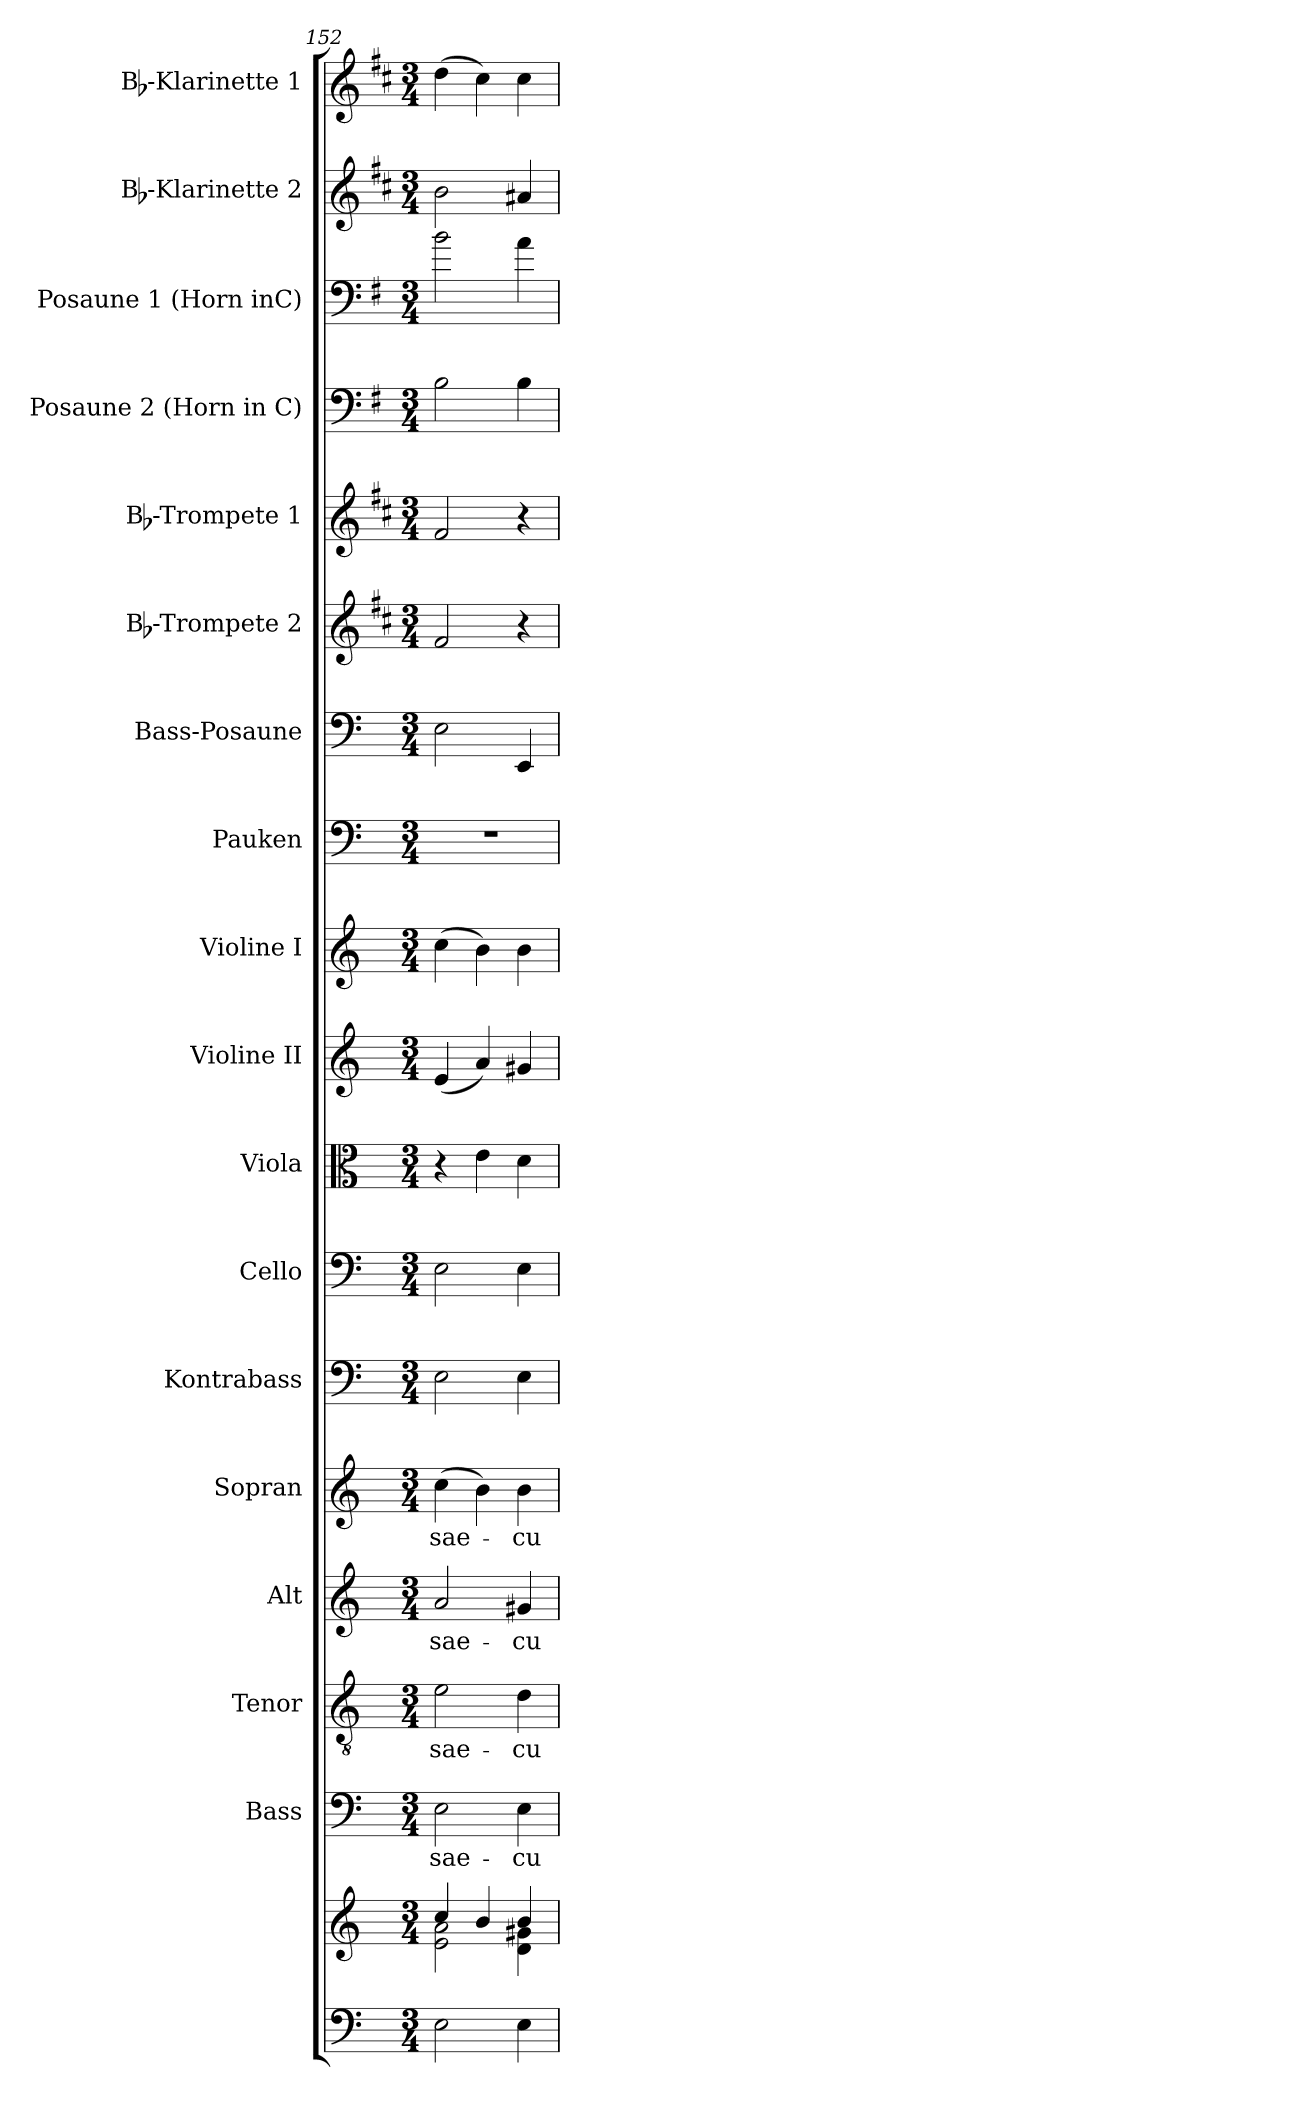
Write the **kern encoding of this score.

**kern	**kern	**kern	**text	**kern	**text	**kern	**text	**kern	**text	**kern	**kern	**kern	**kern	**kern	**kern	**kern	**kern	**kern	**kern	**kern	**kern	**kern
*part18	*part18	*part17	*part17	*part16	*part16	*part15	*part15	*part14	*part14	*part13	*part12	*part11	*part10	*part9	*part8	*part7	*part6	*part5	*part4	*part3	*part2	*part1
*staff19	*staff18	*staff17	*staff17	*staff16	*staff16	*staff15	*staff15	*staff14	*staff14	*staff13	*staff12	*staff11	*staff10	*staff9	*staff8	*staff7	*staff6	*staff5	*staff4	*staff3	*staff2	*staff1
*	*	*I"Bass	*	*I"Tenor	*	*I"Alt	*	*I"Sopran	*	*I"Kontrabass	*I"Cello	*I"Viola	*I"Violine II	*I"Violine I	*I"Pauken	*I"Bass-Posaune	*I"Bb-Trompete 2	*I"Bb-Trompete 1	*I"Posaune 2 (Horn in C)	*I"Posaune 1 (Horn inC)	*I"Bb-Klarinette 2	*I"Bb-Klarinette 1
*	*	*I'B.	*	*I'T.	*	*I'A.	*	*I'S.	*	*I'Kb.	*	*I'Vla.	*I'Vl. II	*I'Vl. I	*I'Pk.	*I'B-Pos.	*I'Bb Trp. 2	*I'Bb Trp. 1	*I'Pos. 2	*I'Pos. 1	*I'Bb Kl. 2	*I'Bb Kl. 1
*clefF4	*clefG2	*clefF4	*	*clefGv2	*	*clefG2	*	*clefG2	*	*clefF4	*clefF4	*clefC3	*clefG2	*clefG2	*clefF4	*clefF4	*clefG2	*clefG2	*clefF4	*clefF4	*clefG2	*clefG2
*	*	*	*	*	*	*	*	*	*	*ITrd7c12	*	*	*	*	*	*	*ITrd1c2	*ITrd1c2	*ITrd4c7	*ITrd4c7	*ITrd1c2	*ITrd1c2
*k[]	*k[]	*k[]	*	*k[]	*	*k[]	*	*k[]	*	*k[]	*k[]	*k[]	*k[]	*k[]	*k[]	*k[]	*k[]	*k[]	*k[]	*k[]	*k[]	*k[]
*C:	*C:	*C:	*	*C:	*	*C:	*	*C:	*	*C:	*C:	*C:	*C:	*C:	*C:	*C:	*C:	*C:	*C:	*C:	*C:	*C:
*M3/4	*M3/4	*M3/4	*	*M3/4	*	*M3/4	*	*M3/4	*	*M3/4	*M3/4	*M3/4	*M3/4	*M3/4	*M3/4	*M3/4	*M3/4	*M3/4	*M3/4	*M3/4	*M3/4	*M3/4
=152	=152	=152	=152	=152	=152	=152	=152	=152	=152	=152	=152	=152	=152	=152	=152	=152	=152	=152	=152	=152	=152	=152
*	*^	*	*	*	*	*	*	*	*	*	*	*	*	*	*	*	*	*	*	*	*	*
!	!	!	!	!LO:LY:b	!	!LO:LY:b	!	!LO:LY:b	!	!LO:LY:b	!	!	!	!	!	!	!	!	!	!	!	!	!
2E\	4cc/	2e\ 2a\	2E\	sae-	2e\	sae-	2a/	sae-	(>4cc\	sae-	2EE\	2E\	4r	(<4e/	(>4cc\	2.r	2E\	2e/	2e/	2E\	2e\	2a\	(>4cc\
.	4b/	.	.	.	.	.	.	.	4b\)	.	.	.	4e\	4a/)	4b\)	.	.	.	.	.	.	.	4b\)
!	!	!	!	!LO:LY:b	!	!LO:LY:b	!	!LO:LY:b	!	!LO:LY:b	!	!	!	!	!	!	!	!	!	!	!	!	!
4E\	4b/	4d\ 4g#X\	4E\	-cu-	4d\	-cu-	4g#X/	-cu-	4b\	-cu-	4EE\	4E\	4d\	4g#X/	4b\	.	4EE/	4r	4r	4E\	4d\	4g#X/	4b\
*	*v	*v	*	*	*	*	*	*	*	*	*	*	*	*	*	*	*	*	*	*	*	*	*
=	=	=	=	=	=	=	=	=	=	=	=	=	=	=	=	=	=	=	=	=	=	=
*-	*-	*-	*-	*-	*-	*-	*-	*-	*-	*-	*-	*-	*-	*-	*-	*-	*-	*-	*-	*-	*-	*-
